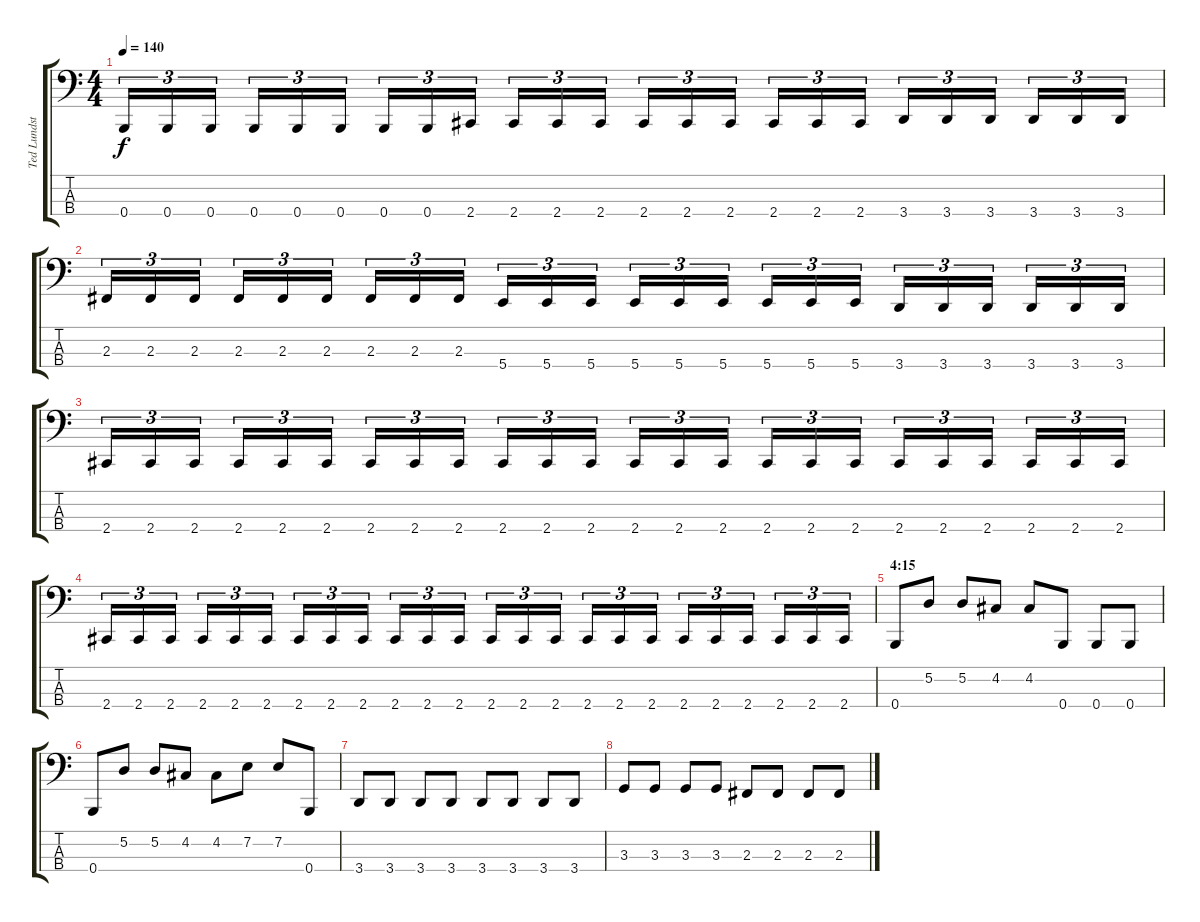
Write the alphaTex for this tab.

\track ("Ted Lundström" "Ted Lundst") {instrument electricbasspick}
\staff {score tabs}
\tuning (D2 A1 E1 B0) {hide}
\ts (4 4)
\tempo 140
\clef f4
\ks c
0.4.16{tu (3 2) dy f} 0.4.16{tu (3 2)} 0.4.16{tu (3 2)} 0.4.16{tu (3 2)} 0.4.16{tu (3 2)} 0.4.16{tu (3 2)} 0.4.16{tu (3 2)} 0.4.16{tu (3 2)} 2.4.16{tu (3 2)} 2.4.16{tu (3 2)} 2.4.16{tu (3 2)} 2.4.16{tu (3 2)} 2.4.16{tu (3 2)} 2.4.16{tu (3 2)} 2.4.16{tu (3 2)} 2.4.16{tu (3 2)} 2.4.16{tu (3 2)} 2.4.16{tu (3 2)} 3.4.16{tu (3 2)} 3.4.16{tu (3 2)} 3.4.16{tu (3 2)} 3.4.16{tu (3 2)} 3.4.16{tu (3 2)} 3.4.16{tu (3 2)} |
2.3.16{tu (3 2)} 2.3.16{tu (3 2)} 2.3.16{tu (3 2)} 2.3.16{tu (3 2)} 2.3.16{tu (3 2)} 2.3.16{tu (3 2)} 2.3.16{tu (3 2)} 2.3.16{tu (3 2)} 2.3.16{tu (3 2)} 5.4.16{tu (3 2)} 5.4.16{tu (3 2)} 5.4.16{tu (3 2)} 5.4.16{tu (3 2)} 5.4.16{tu (3 2)} 5.4.16{tu (3 2)} 5.4.16{tu (3 2)} 5.4.16{tu (3 2)} 5.4.16{tu (3 2)} 3.4.16{tu (3 2)} 3.4.16{tu (3 2)} 3.4.16{tu (3 2)} 3.4.16{tu (3 2)} 3.4.16{tu (3 2)} 3.4.16{tu (3 2)} |
2.4.16{tu (3 2)} 2.4.16{tu (3 2)} 2.4.16{tu (3 2)} 2.4.16{tu (3 2)} 2.4.16{tu (3 2)} 2.4.16{tu (3 2)} 2.4.16{tu (3 2)} 2.4.16{tu (3 2)} 2.4.16{tu (3 2)} 2.4.16{tu (3 2)} 2.4.16{tu (3 2)} 2.4.16{tu (3 2)} 2.4.16{tu (3 2)} 2.4.16{tu (3 2)} 2.4.16{tu (3 2)} 2.4.16{tu (3 2)} 2.4.16{tu (3 2)} 2.4.16{tu (3 2)} 2.4.16{tu (3 2)} 2.4.16{tu (3 2)} 2.4.16{tu (3 2)} 2.4.16{tu (3 2)} 2.4.16{tu (3 2)} 2.4.16{tu (3 2)} |
2.4.16{tu (3 2)} 2.4.16{tu (3 2)} 2.4.16{tu (3 2)} 2.4.16{tu (3 2)} 2.4.16{tu (3 2)} 2.4.16{tu (3 2)} 2.4.16{tu (3 2)} 2.4.16{tu (3 2)} 2.4.16{tu (3 2)} 2.4.16{tu (3 2)} 2.4.16{tu (3 2)} 2.4.16{tu (3 2)} 2.4.16{tu (3 2)} 2.4.16{tu (3 2)} 2.4.16{tu (3 2)} 2.4.16{tu (3 2)} 2.4.16{tu (3 2)} 2.4.16{tu (3 2)} 2.4.16{tu (3 2)} 2.4.16{tu (3 2)} 2.4.16{tu (3 2)} 2.4.16{tu (3 2)} 2.4.16{tu (3 2)} 2.4.16{tu (3 2)} |
\section ("" "4:15")
0.4.8 5.2.8 5.2.8 4.2.8 4.2.8 0.4.8 0.4.8 0.4.8 |
0.4.8 5.2.8 5.2.8 4.2.8 4.2.8 7.2.8 7.2.8 0.4.8 |
3.4.8 3.4.8 3.4.8 3.4.8 3.4.8 3.4.8 3.4.8 3.4.8 |
3.3.8 3.3.8 3.3.8 3.3.8 2.3.8 2.3.8 2.3.8 2.3.8
